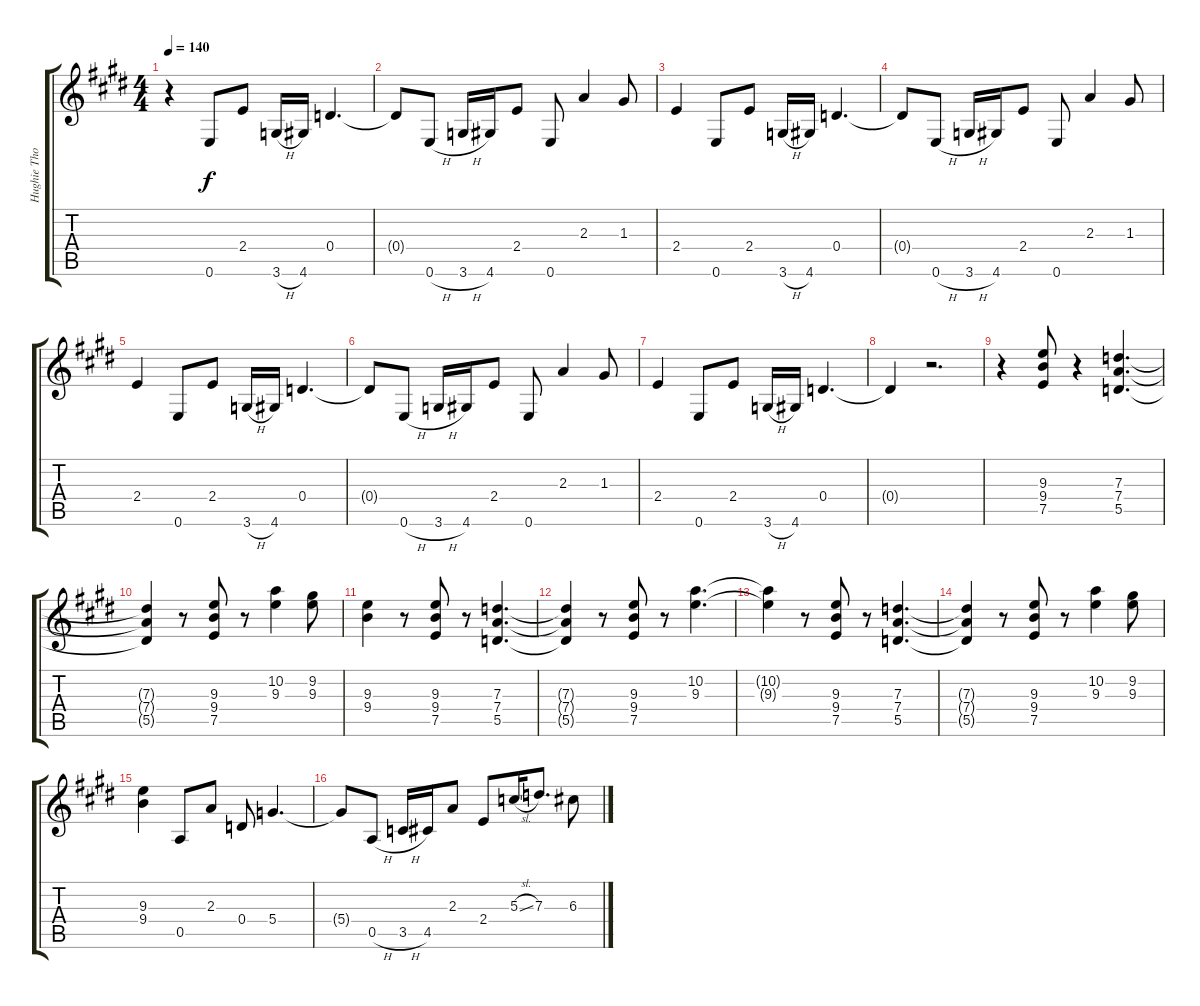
\track ("Hughie Thomasson Guitar" "Hughie Tho") {instrument electricguitarclean}
\staff {score tabs}
\tuning (E4 B3 G3 D3 A2 E2) {hide}
\ts (4 4)
\tempo 140
\clef g2
\ks e
r.4{dy f} 0.6.8 2.4.8 3.6{h}.16 4.6.16 0.4.4{d} |
0.4{t}.8 0.6{h}.8 3.6{h}.16 4.6.16 2.4.8 0.6.8 2.3.4 1.3.8 |
2.4.4 0.6.8 2.4.8 3.6{h}.16 4.6.16 0.4.4{d} |
0.4{t}.8 0.6{h}.8 3.6{h}.16 4.6.16 2.4.8 0.6.8 2.3.4 1.3.8 |
2.4.4 0.6.8 2.4.8 3.6{h}.16 4.6.16 0.4.4{d} |
0.4{t}.8 0.6{h}.8 3.6{h}.16 4.6.16 2.4.8 0.6.8 2.3.4 1.3.8 |
2.4.4 0.6.8 2.4.8 3.6{h}.16 4.6.16 0.4.4{d} |
0.4{t}.4 r.2{d} |
r.4{volume 10 balance 0 instrument overdrivenguitar} (9.3 9.4 7.5).8 r.4 (7.3 7.4 5.5).4{d} |
(7.3{t} 7.4{t} 5.5{t}).4 r.8 (9.3 9.4 7.5).8 r.8 (10.2 9.3).4 (9.2 9.3).8 |
(9.3 9.4).4 r.8 (9.3 9.4 7.5).8 r.8 (7.3 7.4 5.5).4{d} |
(7.3{t} 7.4{t} 5.5{t}).4 r.8 (9.3 9.4 7.5).8 r.8 (10.2 9.3).4{d} |
(10.2{t} 9.3{t}).4 r.8 (9.3 9.4 7.5).8 r.8 (7.3 7.4 5.5).4{d} |
(7.3{t} 7.4{t} 5.5{t}).4 r.8 (9.3 9.4 7.5).8 r.8 (10.2 9.3).4 (9.2 9.3).8 |
(9.3 9.4).4 0.5.8 2.3.8 0.4.8 5.4.4{d} |
5.4{t}.8 0.5{h}.8 3.5{h}.16 4.5.16 2.3.8 2.4.8 5.3{sl}.16 7.3.8{d} 6.3.8
